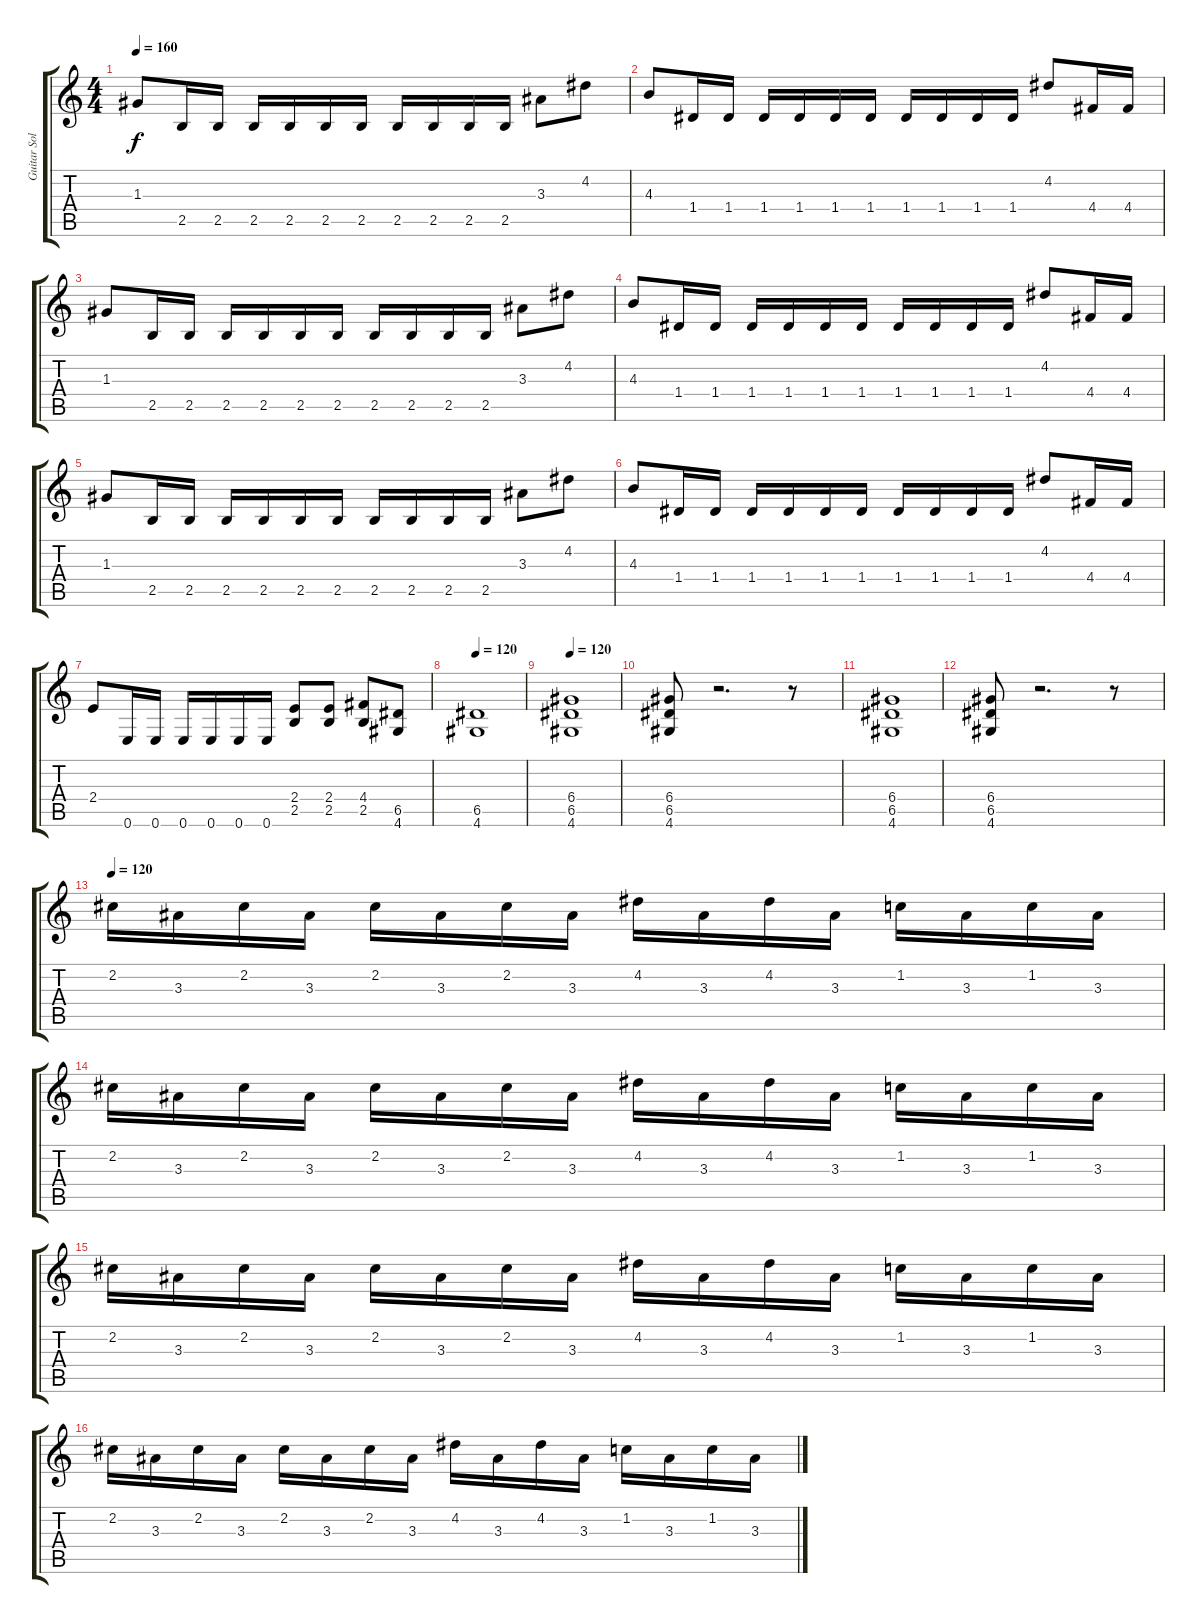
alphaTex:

\track ("Guitar Solo" "Guitar Sol") {instrument overdrivenguitar}
\staff {score tabs}
\tuning (E4 B3 G3 D3 A2 E2) {hide}
\ts (4 4)
\tempo 160
\clef g2
\ks c
1.3.8{dy f} 2.5.16 2.5.16 2.5.16 2.5.16 2.5.16 2.5.16 2.5.16 2.5.16 2.5.16 2.5.16 3.3.8 4.2.8 |
4.3.8 1.4.16 1.4.16 1.4.16 1.4.16 1.4.16 1.4.16 1.4.16 1.4.16 1.4.16 1.4.16 4.2.8 4.4.16 4.4.16 |
1.3.8 2.5.16 2.5.16 2.5.16 2.5.16 2.5.16 2.5.16 2.5.16 2.5.16 2.5.16 2.5.16 3.3.8 4.2.8 |
4.3.8 1.4.16 1.4.16 1.4.16 1.4.16 1.4.16 1.4.16 1.4.16 1.4.16 1.4.16 1.4.16 4.2.8 4.4.16 4.4.16 |
1.3.8 2.5.16 2.5.16 2.5.16 2.5.16 2.5.16 2.5.16 2.5.16 2.5.16 2.5.16 2.5.16 3.3.8 4.2.8 |
4.3.8 1.4.16 1.4.16 1.4.16 1.4.16 1.4.16 1.4.16 1.4.16 1.4.16 1.4.16 1.4.16 4.2.8 4.4.16 4.4.16 |
2.4.8 0.6.16 0.6.16 0.6.16 0.6.16 0.6.16 0.6.16 (2.4 2.5).8 (2.4 2.5).8 (4.4 2.5).8 (6.5 4.6).8 |
\tempo 120
(6.5 4.6).1 |
\tempo 120
(6.4 6.5 4.6).1 |
(6.4 6.5 4.6).8 r.2{d} r.8 |
(6.4 6.5 4.6).1 |
(6.4 6.5 4.6).8 r.2{d} r.8 |
\tempo 120
2.2.16 3.3.16 2.2.16 3.3.16 2.2.16 3.3.16 2.2.16 3.3.16 4.2.16 3.3.16 4.2.16 3.3.16 1.2.16 3.3.16 1.2.16 3.3.16 |
2.2.16 3.3.16 2.2.16 3.3.16 2.2.16 3.3.16 2.2.16 3.3.16 4.2.16 3.3.16 4.2.16 3.3.16 1.2.16 3.3.16 1.2.16 3.3.16 |
2.2.16 3.3.16 2.2.16 3.3.16 2.2.16 3.3.16 2.2.16 3.3.16 4.2.16 3.3.16 4.2.16 3.3.16 1.2.16 3.3.16 1.2.16 3.3.16 |
2.2.16 3.3.16 2.2.16 3.3.16 2.2.16 3.3.16 2.2.16 3.3.16 4.2.16 3.3.16 4.2.16 3.3.16 1.2.16 3.3.16 1.2.16 3.3.16
